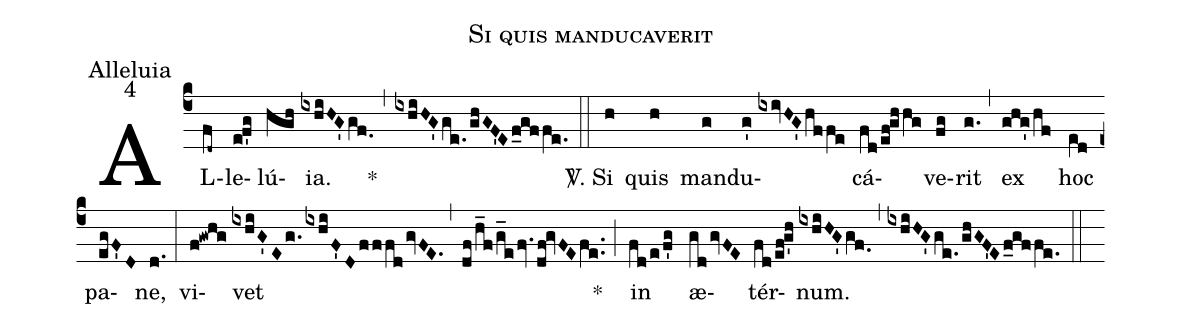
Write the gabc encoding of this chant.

name: Si quis manducaverit;
office-part: Alleluia;
mode: 4;
%%
(c4) AL(fd~)le(ef'g)lú(hgh)ia.(ixhiHG'gf.0) *(,) (ixhiHG'ge./ghGF'Ef_gffe.) (::)
<sp>V/</sp>. Si(h) quis(h) man(g)du(g'//ixivHG'hffe)cá(fd/ef!ghhg)ve(fg)rit(g.) (,) ex(ghg'/hf) hoc(e[ll:1]d) pa(egF'D)ne,(d.) (:)
vi(f!gwhg)vet(ixhiG'Eg.ixhiF'D/!fffdgvFE.) (,) (df/h_f/g_efv.df!gvFEfe..) *(;) in(fd/e/f'g) æ(gdgvFE)tér(fd/ef!g'h)num.(ixhiHG'gf.0) (,) (ixhiHG'ge./ghGF'Ef_gffe.) (::)
